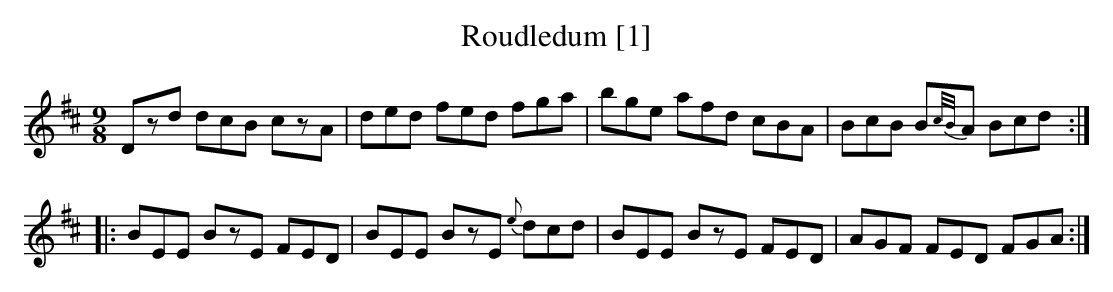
X:1
T:Roudledum [1]
M:9/8
L:1/8
K:D
Dzd dcB czA | ded fed fga | bge afd cBA | BcB B{c/B/}A Bcd :|
|:BEE BzE FED | BEE BzE {e}dcd | BEE BzE FED | AGF FED FGA :|]
